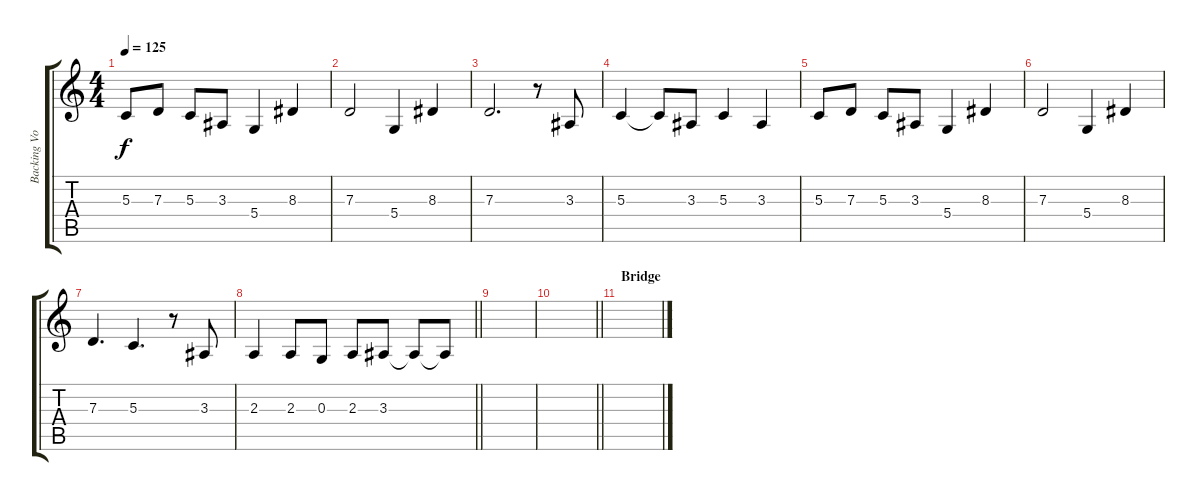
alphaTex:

\track ("Backing Vox I" "Backing Vo") {instrument lead6voice}
\staff {score tabs}
\tuning (E4 B3 G3 D3 A2 E2) {hide}
\ts (4 4)
\tempo 125
\clef g2
\ks c
5.3.8{dy f} 7.3.8 5.3.8 3.3.8 5.4.4 8.3.4 |
7.3.2 5.4.4 8.3.4 |
7.3.2{d} r.8 3.3.8 |
5.3.4 5.3{t}.8 3.3.8 5.3.4 3.3.4 |
5.3.8 7.3.8 5.3.8 3.3.8 5.4.4 8.3.4 |
7.3.2 5.4.4 8.3.4 |
7.3.4{d} 5.3.4{d} r.8 3.3.8 |
\barLineRight lightlight
2.3.4 2.3.8 0.3.8 2.3.8 3.3.8 3.3{t}.8 3.3{t}.8 |
|
\barLineRight lightlight
|
\section ("" "Bridge")
